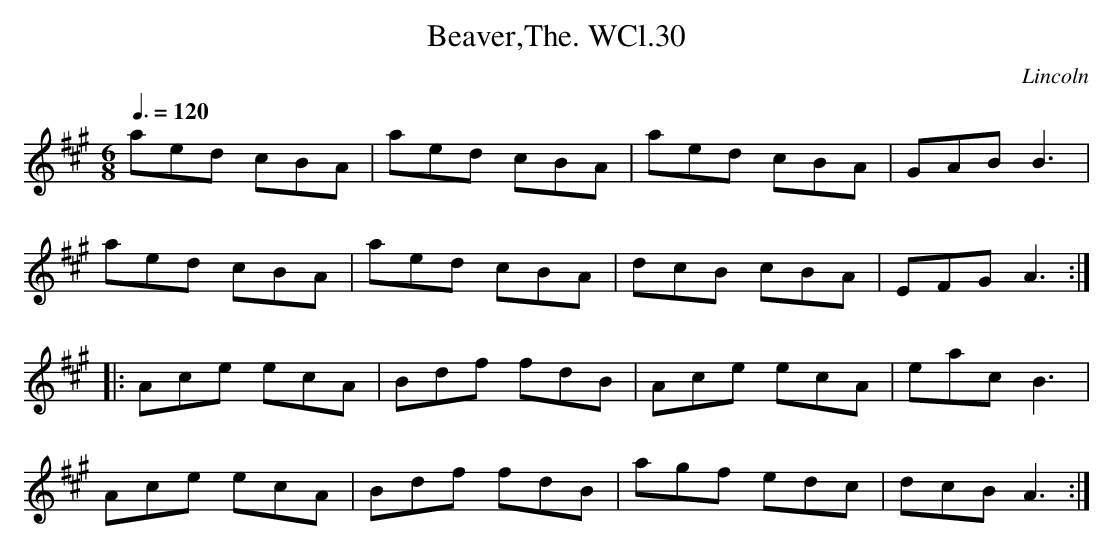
X:1
T:Beaver,The. WCl.30
L:1/8
M:6/8
O:Lincoln
Q:3/8=120
K:A
aed  cBA|aed cBA|aed cBA|GAB B3|!
aed cBA|aed cBA|dcB cBA|EFG A3:|!
|:Ace ecA|Bdf fdB|Ace ecA|eac B3|!
Ace ecA|Bdf fdB|agf edc|dcB A3:|
